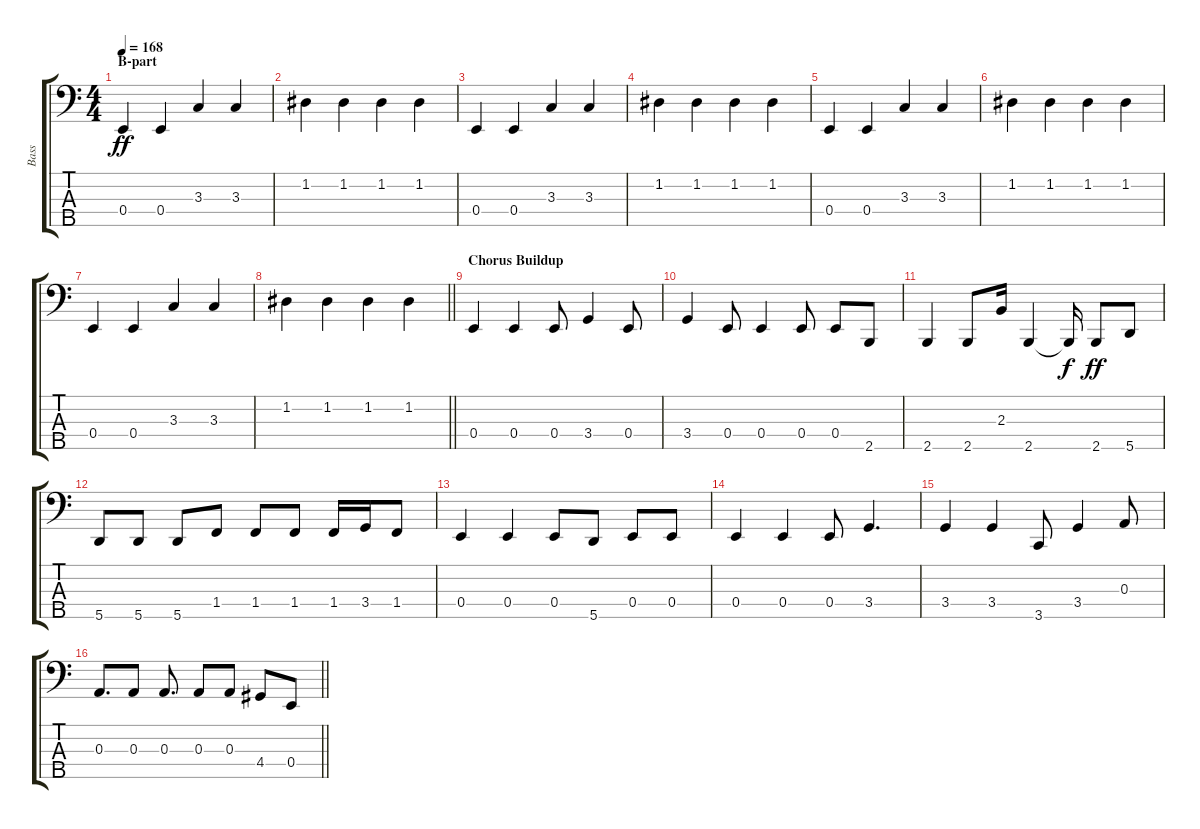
\track ("Bass" "Bass") {instrument electricbasspick}
\staff {score tabs}
\tuning (G2 D2 A1 E1 A0) {hide}
\ts (4 4)
\section ("" "B-part")
\tempo 168
\clef f4
\ks c
0.4.4{dy ff} 0.4.4 3.3.4 3.3.4 |
1.2.4 1.2.4 1.2.4 1.2.4 |
0.4.4 0.4.4 3.3.4 3.3.4 |
1.2.4 1.2.4 1.2.4 1.2.4 |
0.4.4 0.4.4 3.3.4 3.3.4 |
1.2.4 1.2.4 1.2.4 1.2.4 |
0.4.4 0.4.4 3.3.4 3.3.4 |
\barLineRight lightlight
1.2.4 1.2.4 1.2.4 1.2.4 |
\section ("" "Chorus Buildup")
0.4.4 0.4.4 0.4.8 3.4.4 0.4.8 |
3.4.4 0.4.8 0.4.4 0.4.8 0.4.8 2.5.8 |
2.5.4 2.5.8 2.3.16 2.5.4 2.5{t}.16{dy f} 2.5.8{dy ff} 5.5.8 |
5.5.8 5.5.8 5.5.8 1.4.8 1.4.8 1.4.8 1.4.16 3.4.16 1.4.8 |
0.4.4 0.4.4 0.4.8 5.5.8 0.4.8 0.4.8 |
0.4.4 0.4.4 0.4.8 3.4.4{d} |
3.4.4 3.4.4 3.5.8 3.4.4 0.3.8 |
\barLineRight lightlight
0.3.8{d} 0.3.8 0.3.8{d} 0.3.8 0.3.8 4.4.8 0.4.8
